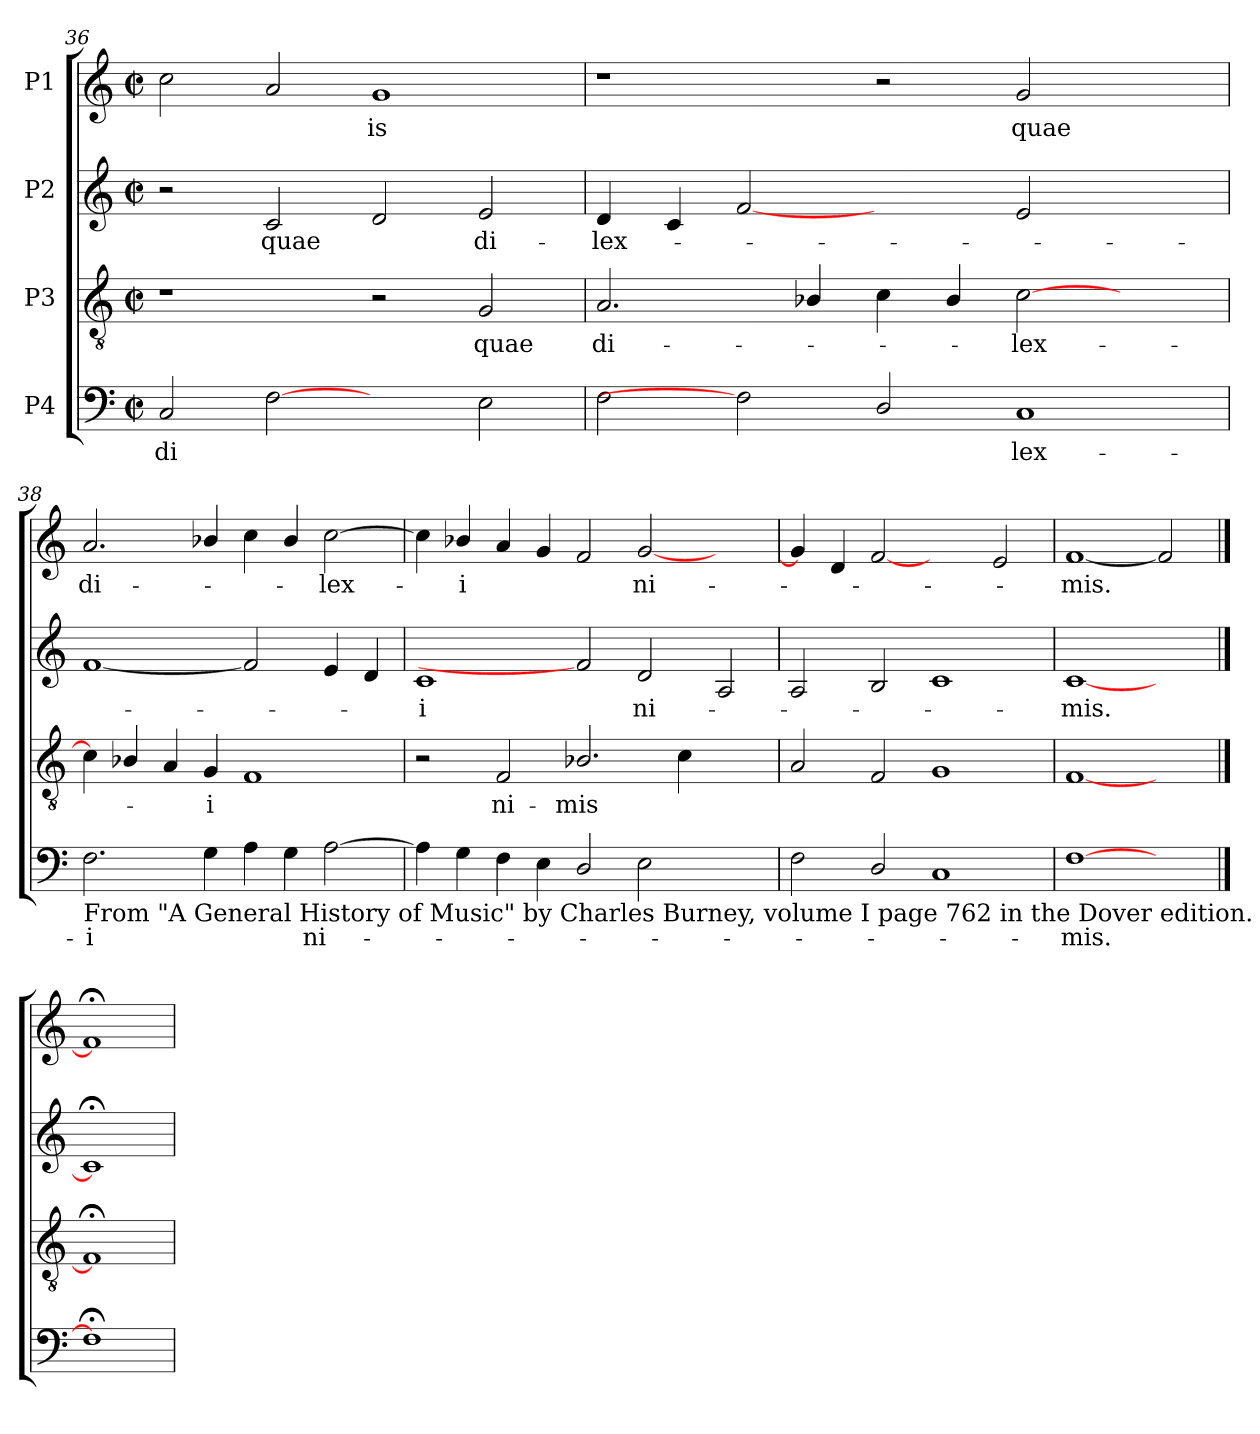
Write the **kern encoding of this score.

**kern	**text	**kern	**text	**kern	**text	**kern	**text
*part4	*part4	*part3	*part3	*part2	*part2	*part1	*part1
*staff4	*staff4	*staff3	*staff3	*staff2	*staff2	*staff1	*staff1
*I"P4	*	*I"P3	*	*I"P2	*	*I"P1	*
*clefF4	*	*clefGv2	*	*clefG2	*	*clefG2	*
*	*	*ITrd7c12	*	*	*	*	*
*k[]	*	*k[]	*	*k[]	*	*k[]	*
*C:	*	*C:	*	*C:	*	*C:	*
*M2/2	*	*M2/2	*	*M2/2	*	*M2/2	*
*met(c|)	*	*met(c|)	*	*met(c|)	*	*met(c|)	*
=36	=36	=36	=36	=36	=36	=36	=36
!	!LO:LY:b:color=#000000	!	!	!	!	!	!
2Ci/	di	1r	.	2r	.	2cci\	.
!	!	!	!	!	!LO:LY:b:color=#000000	!	!
[2Fi	.	.	.	2ci/	quae	2ai/	.
!	!	!	!	!	!	!	!LO:LY:b:color=#000000
2ryy	.	2r	.	2di/	.	1gi	-is
!	!	!	!LO:LY:b:color=#000000	!	!	!	!
!	!	!	!	!	!LO:LY:b:color=#000000	!	!
2Ei\	.	2GGi/	quae	2ei/	di-	.	.
=37	=37	=37	=37	=37	=37	=37	=37
!	!	!	!LO:LY:b:color=#000000	!	!	!	!
!	!	!	!	!	!LO:LY:b:color=#000000	!	!
2Fi\	.	2.AAi/	di-	4di/	-lex-	1r	.
.	.	.	.	4ci/	.	.	.
2Fi]	.	.	.	[2fi	.	.	.
.	.	4BB-Xi/	.	.	.	.	.
2Di/	.	4Ci\	.	2ryy	.	2r	.
.	.	4BB-i/	.	.	.	.	.
!	!LO:LY:b:color=#000000	!	!	!	!	!	!
!	!	!	!LO:LY:b:color=#000000	!	!	!	!
!	!	!	!	!	!	!	!LO:LY:b:color=#000000
1Ci	lex-	[2Ci\	-lex-	2ei/	.	2gi/	quae
.	.	2ryy	.	2ryy	.	2ryy	.
!!LO:LB:g=z
=38	=38	=38	=38	=38	=38	=38	=38
!	!LO:LY:b:color=#000000	!	!	!	!	!	!
!LO:TX:b:t=From "A General History of Music" by Charles Burney, volume I page 762 in the Dover edition.	!	!	!	!	!	!	!
!	!	!	!	!	!	!	!LO:LY:b:color=#000000
2.Fi\	-i	4Ci\]	.	[1fi	.	2.ai/	di-
.	.	4BB-Xi/	.	.	.	.	.
.	.	4AAi/	.	.	.	.	.
!	!	!	!LO:LY:b:color=#000000	!	!	!	!
4Gi\	.	4GGi/	-i	.	.	4b-Xi/	.
4Ai\	.	1FFi	.	2fi]	.	4cci\	.
4Gi\	.	.	.	.	.	4b-i/	.
!	!LO:LY:b:color=#000000	!	!	!	!	!	!
!	!	!	!	!	!	!	!LO:LY:b:color=#000000
[2Ai\	ni-	.	.	4ei/	.	[2cci\	-lex-
.	.	.	.	4di/	.	.	.
=39	=39	=39	=39	=39	=39	=39	=39
!	!	!	!	!	!LO:LY:b:color=#000000	!	!
4Ai\]	.	2r	.	1ci	-i	4cci\]	.
!	!	!	!	!	!	!	!LO:LY:b:color=#000000
4Gi\	.	.	.	.	.	4b-Xi/	-i
!	!	!	!LO:LY:b:color=#000000	!	!	!	!
4Fi\	.	2FFi/	ni-	.	.	4ai/	.
4Ei\	.	.	.	.	.	4gi/	.
!	!	!	!LO:LY:b:color=#000000	!	!	!	!
2Di/	.	2.BB-Xi/	-mis	2fi]	.	2fi/	.
!	!	!	!	!	!LO:LY:b:color=#000000	!	!
!	!	!	!	!	!	!	!LO:LY:b:color=#000000
2Ei\	.	.	.	2di/	ni-	[2gi/	ni-
.	.	4Ci\	.	.	.	.	.
2ryy	.	2ryy	.	2Ai/	.	2ryy	.
=40	=40	=40	=40	=40	=40	=40	=40
2Fi\	.	2AAi/	.	2Ai/	.	4gi/]	.
.	.	.	.	.	.	4di/	.
2Di/	.	2FFi/	.	2Bi/	.	[2fi	.
1Ci	.	1GGi	.	1ci	.	2ryy	.
.	.	.	.	.	.	2ei/	.
=41	=41	=41	=41	=41	=41	=41	=41
!	!LO:LY:b:color=#000000	!	!	!	!	!	!
!	!	!	!	!	!LO:LY:b:color=#000000	!	!
!	!	!	!	!	!	!	!LO:LY:b:color=#000000
[1Fi	-mis.	[1FFi	.	[1ci	-mis.	[1fi	-mis.
2ryy	.	2ryy	.	2ryy	.	2fi]	.
==42	==42	==42	==42	==42	==42	==42	==42
1F;i]	.	1FF;i]	.	1c;i]	.	1f;i]	.
=	=	=	=	=	=	=	=
*-	*-	*-	*-	*-	*-	*-	*-
